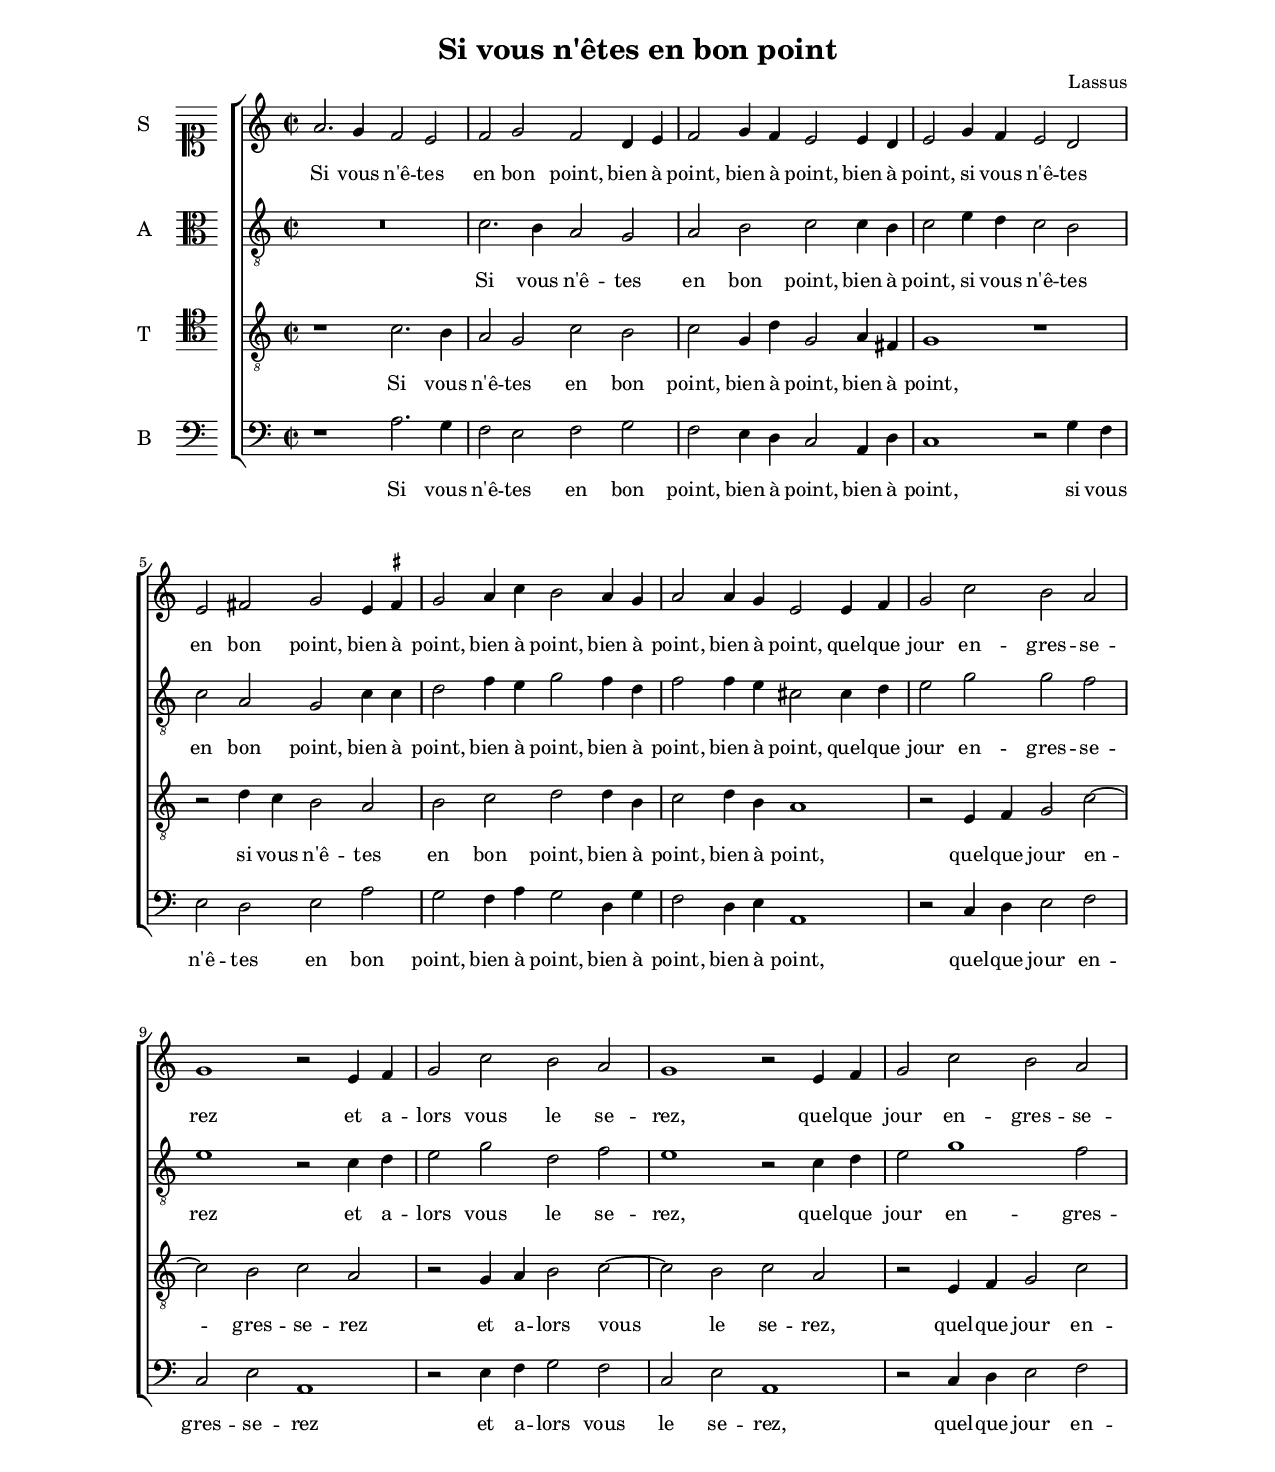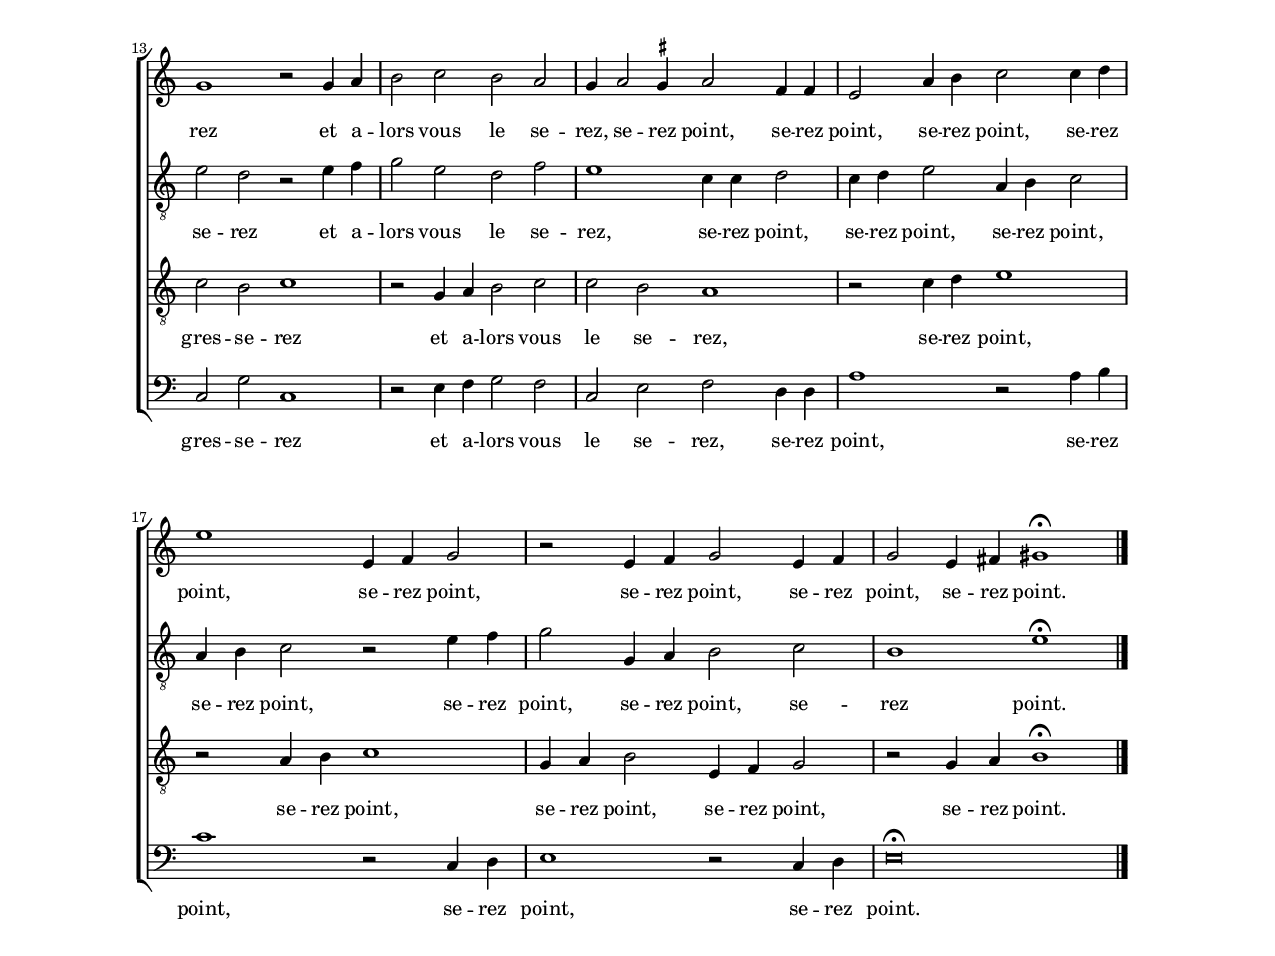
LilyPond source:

\header
{
  title="Si vous n'êtes en bon point"
  composer="Lassus"
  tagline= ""
}

\version "2.18.2"
\include "deutsch.ly"
#(set-global-staff-size 16)
#(set-default-paper-size "letter")
#(ly:set-option 'point-and-click #f)

	
global = {
	\key c \major
	\time 2/2 \set Score.measureLength = #(ly:make-moment 2/1)
	}

	ficta = { \once \set suggestAccidentals = ##t }
	
	forget = #(define-music-function (parser location music) (ly:music?) #{
		\accidentalStyle forget
		$music
		\accidentalStyle default
		#})
	
	m = \melisma
	me = \melismaEnd


\paper
	{
	top-margin = 2 \cm
	bottom-margin = 2 \cm
	left-margin = 2.5 \cm
	right-margin = 2.5 \cm
	ragged-bottom = ##f
	ragged-last-bottom = ##t
	print-page-number = ##f
	system-system-spacing = #'((basic-distance . 19) (minimum-distance . 14) (padding . 6) (strechability . 150))
%	systems-per-page = 4
%	page-count = 1
%	min-systems-per-page = 3
%	oddHeaderMarkup = \markup { \fill-line { \null \null \column \right-align { \fontsize #1 \fromproperty #'page:page-number-string \null } } }
%	evenHeaderMarkup = \markup { \column \right-align { \fontsize #1 \fromproperty #'page:page-number-string \null } }
	}


incipitcantus = \markup { \score {
	{
	\set Staff.instrumentName = \markup { \fontsize #1 "S" }
	\key c \major
	\clef soprano
	s4 \bar ""
	}
	\layout  {
	raggedright = ##t
	indent = 1.0 \cm
	line-width = 1.7\cm
	\context { \Staff \remove Time_signature_engraver }
	\override Staff.Clef.Y-extent = #'(0 . 0)
	}} \hspace #1 }
	
      
incipitaltus = \markup { \score {
	{
	\set Staff.instrumentName = \markup { \fontsize #1 "A" }
	\key c \major
	\clef alto
	s4 \bar ""
	}
	\layout  {
	raggedright = ##t
	indent = 1.0 \cm
	line-width = 1.7\cm
	\context { \Staff \remove Time_signature_engraver }
	\override Staff.Clef.Y-extent = #'(0 . 0)
	}} \hspace #1 }


incipittenor = \markup { \score {
	{
	\set Staff.instrumentName = \markup { \fontsize #1 "T" }
	\key c \major
	\clef tenor
	s4 \bar ""
	}
	\layout  {
	raggedright = ##t
	indent = 1.0 \cm
	line-width = 1.7\cm
	\context { \Staff \remove Time_signature_engraver }
	\override Staff.Clef.Y-extent = #'(0 . 0)
	}} \hspace #1 }


incipitbassus = \markup { \score {
	{
	\set Staff.instrumentName = \markup { \fontsize #1 "B" }
	\key c \major
	\clef bass
	s4 \bar ""
	}
	\layout  {
	raggedright = ##t
	indent = 1.0 \cm
	line-width = 1.7\cm
	\context { \Staff \remove Time_signature_engraver }
	\override Staff.Clef.Y-extent = #'(0 . 0)
	}} \hspace #1 }


cantus =  \relative c''
	{
	a2. g4 f2 e
	f2 g f d4 e
	f2 g4 f e2 e4 d
	e2 g4 f e2 d
%5
	e2 fis g e4 \ficta fis! |
	g2 a4 c h2 a4 g
	a2 a4 g e2 e4 f
	g2 c h a
	g1 r2 e4 f
%10
	g2 c h a |
	g1 r2 e4 f
	g2 c h a
	g1 r2 g4 a
	h2 c h a
%15
	g4 a2 \ficta gis4 a2 f4 f |
	e2 a4 h c2 c4 d
	e1 e,4 f g2
	r2 e4 f g2 e4 f
	g2 e4 fis gis1\fermata \bar "|." |
	}


altus =  \relative c'
        {
	R\breve
	c2. h4 a2 g
	a2 h c c4 h
	c2 e4 d c2 h
%5
	c2 a g c4 c |
	d2 f4 e g2 f4 d
	f2 f4 e cis2 cis4 d
	e2 g g f
	e1 r2 c4 d
%10
	e2 g d f |
	e1 r2 c4 d
	e2 g1 f2
	e2 d r e4 f
	g2 e d f
%15
	e1 c4 c d2 |
	c4 d e2 a,4 h c2
	a4 h c2 r e4 f
	g2 g,4 a h2 c
	h1 e\fermata |
	}


tenor =  \relative c'
	{
	r1 c2. h4
	a2 g c h
	c2 g4 d' g,2 a4 fis
	g1 r
%5
	r2 d'4 c h2 a |
	h2 c d d4 h
	c2 d4 h a1
	r2 e4 f g2 c~
	c2 h c a
%10
	r2 g4 a h2 c~ |
	c2 h c a
	r2 e4 f g2 c
	c2 h c1
	r2 g4 a h2 c
%15
	c2 h a1 |
	r2 c4 d e1
	r2 a,4 h c1
	g4 a h2 e,4 f g2
	r2 g4 a h1\fermata |
	}


bassus  =  \relative c
	{
	r1 a'2. g4
	f2 e f g
	f2 e4 d c2 a4 d
	c1 r2 g'4 f
%5
	e2 d e a |
	g2 f4 a g2 d4 g
	f2 d4 e a,1
	r2 c4 d e2 f
	c2 e a,1
%10
	r2 e'4 f g2 f |
	c2 e a,1
	r2 c4 d e2 f
	c2 g' c,1
	r2 e4 f g2 f
%15
	c2 e f d4 d |
	a'1 r2 a4 h
	c1 r2 c,4 d
	e1 r2 c4 d
	e\breve\fermata
	}

lyricscantus = \lyricmode {
	Si vous n'ê -- tes en bon point,
	bien à point,
	bien à point,
	bien à point,
	si vous n'ê -- tes en bon point,
	bien à point,
	bien à point,
	bien à point,
	bien à point,
	quel -- que jour en -- gres -- se -- rez
	et a -- lors vous le se -- rez,
	quel -- que jour en -- gres -- se -- rez
	et a -- lors vous le se -- rez,
	se -- rez point,
	se -- rez point,
	se -- rez point,
	se -- rez point,
	se -- rez point,
	se -- rez point,
	se -- rez point,
	se -- rez point.
	}


lyricsaltus = \lyricmode {
	Si vous n'ê -- tes en bon point,
	bien à point,
	si vous n'ê -- tes en bon point,
	bien à point,
	bien à point,
	bien à point,
	bien à point,
	quel -- que jour en -- gres -- se -- rez
	et a -- lors vous le se -- rez,
	quel -- que jour en -- gres -- se -- rez
	et a -- lors vous le se -- rez,
	se -- rez point,
	se -- rez point,
	se -- rez point,
	se -- rez point,
	se -- rez point,
	se -- rez point,
	se -- rez point.
	}


lyricstenor = \lyricmode {
	Si vous n'ê -- tes en bon point,
	bien à point,
	bien à point,
	si vous n'ê -- tes en bon point,
	bien à point,
	bien à point,
	quel -- que jour en -- gres -- se -- rez
	et a -- lors vous le se -- rez,
	quel -- que jour en -- gres -- se -- rez
	et a -- lors vous le se -- rez,
	se -- rez point,
	se -- rez point,
	se -- rez point,
	se -- rez point,
	se -- rez point.
	}


lyricsbassus = \lyricmode {
	Si vous n'ê -- tes en bon point,
	bien à point,
	bien à point,
	si vous n'ê -- tes en bon point,
	bien à point,
	bien à point,
	bien à point,
	quel -- que jour en -- gres -- se -- rez
	et a -- lors vous le se -- rez,
	quel -- que jour en -- gres -- se -- rez
	et a -- lors vous le se -- rez,
	se -- rez point,
	se -- rez point,
	se -- rez point,
	se -- rez point.
	}


\score
{  
  % \transpose {
	\new ChoirStaff \with { \override StaffGrouper.staff-staff-spacing.basic-distance = #13 }
	<<

	\new Staff << \global
	\new Voice="v1" {
		\set Staff.instrumentName=\incipitcantus
		\set Staff.midiInstrument = "reed organ"
		\clef "violin"
		\cantus }
	\new Lyrics \lyricsto "v1" {\lyricscantus }
	>>


	\new Staff << \global
	\new Voice="v2" {
		\set Staff.instrumentName=\incipitaltus
		\set Staff.midiInstrument = "reed organ"
		\clef "G_8" 
		\altus}
	\new Lyrics \lyricsto "v2" {\lyricsaltus }
	>>


	\new Staff << \global
	\new Voice="v3" {
		\set Staff.instrumentName=\incipittenor
		\set Staff.midiInstrument = "reed organ"
		\clef "G_8"
		\tenor }
	\new Lyrics \lyricsto "v3" {\lyricstenor }
	>>


	\new Staff << \global
	\new Voice="v4" {
		\set Staff.instrumentName=\incipitbassus
		\set Staff.midiInstrument = "reed organ"
		\clef "bass" 
		\bassus }
	\new Lyrics \lyricsto "v4" {\lyricsbassus}
	>>

	>>
	% } % transpose

	\layout
	{
	indent = 1.6 \cm
	\context { \Lyrics \override VerticalAxisGroup.nonstaff-relatedstaff-spacing.padding = #2 }
	\context { \Staff \override TimeSignature.break-visibility = #end-of-line-invisible }
%	\context { \Staff \override InstrumentName.X-offset = #'-25 }
	\context { \Voice \override Slur.transparent = ##t }
%	\context { \Voice \override AccidentalSuggestion.avoid-slur = #'ignore }
%	\context { \Voice \override AccidentalSuggestion.outside-staff-priority = ##f }
%	\context { \Score \override BarNumber.padding = #2 }
	\context { \Voice \override NoteHead.style = #'baroque }
	}

\midi
	{
    	\tempo 2 = 110
	}
	
}


% EOF